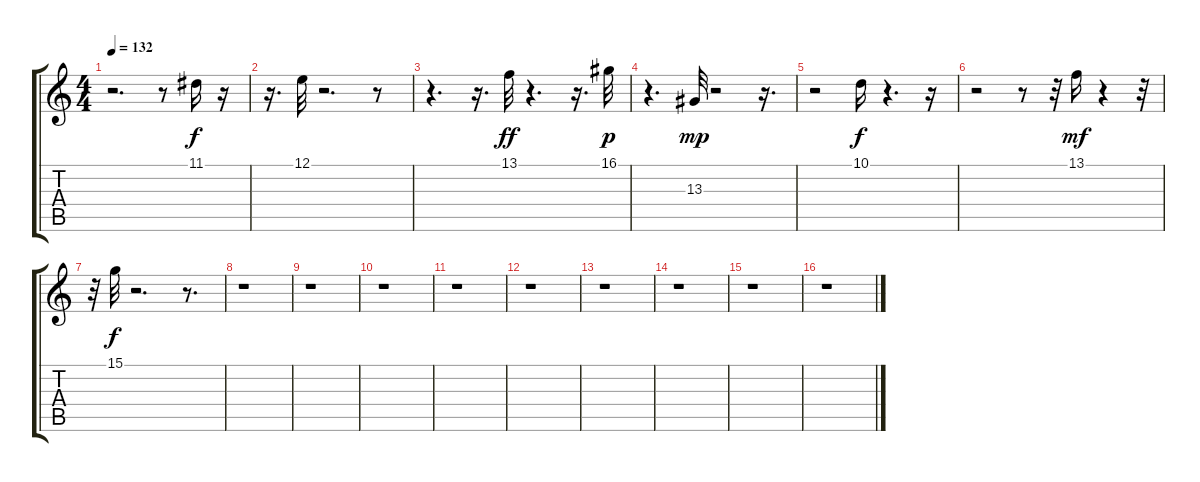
\track "" {instrument seashore}
\staff {score tabs}
\tuning (E4 B3 G3 D3 A2 E2) {hide}
\ts (4 4)
\tempo 132
\clef g2
\ks c
r.2{d dy mf} r.8 11.1.16{dy f} r.16 |
r.16{d} 12.1.32 r.2{d} r.8 |
r.4{d} r.16{d} 13.1.32{dy ff} r.4{d} r.16{d} 16.1.32{dy p} |
r.4{d} 13.3.32{dy mp} r.2 r.16{d} |
r.2 10.1.16{dy f} r.4{d} r.16 |
r.2 r.8 r.32 13.1.16{dy mf} r.4 r.32 |
r.32 15.1.32{dy f} r.2{d} r.8{d} |
r.1 |
r.1 |
r.1 |
r.1 |
r.1 |
r.1 |
r.1 |
r.1 |
r.1
